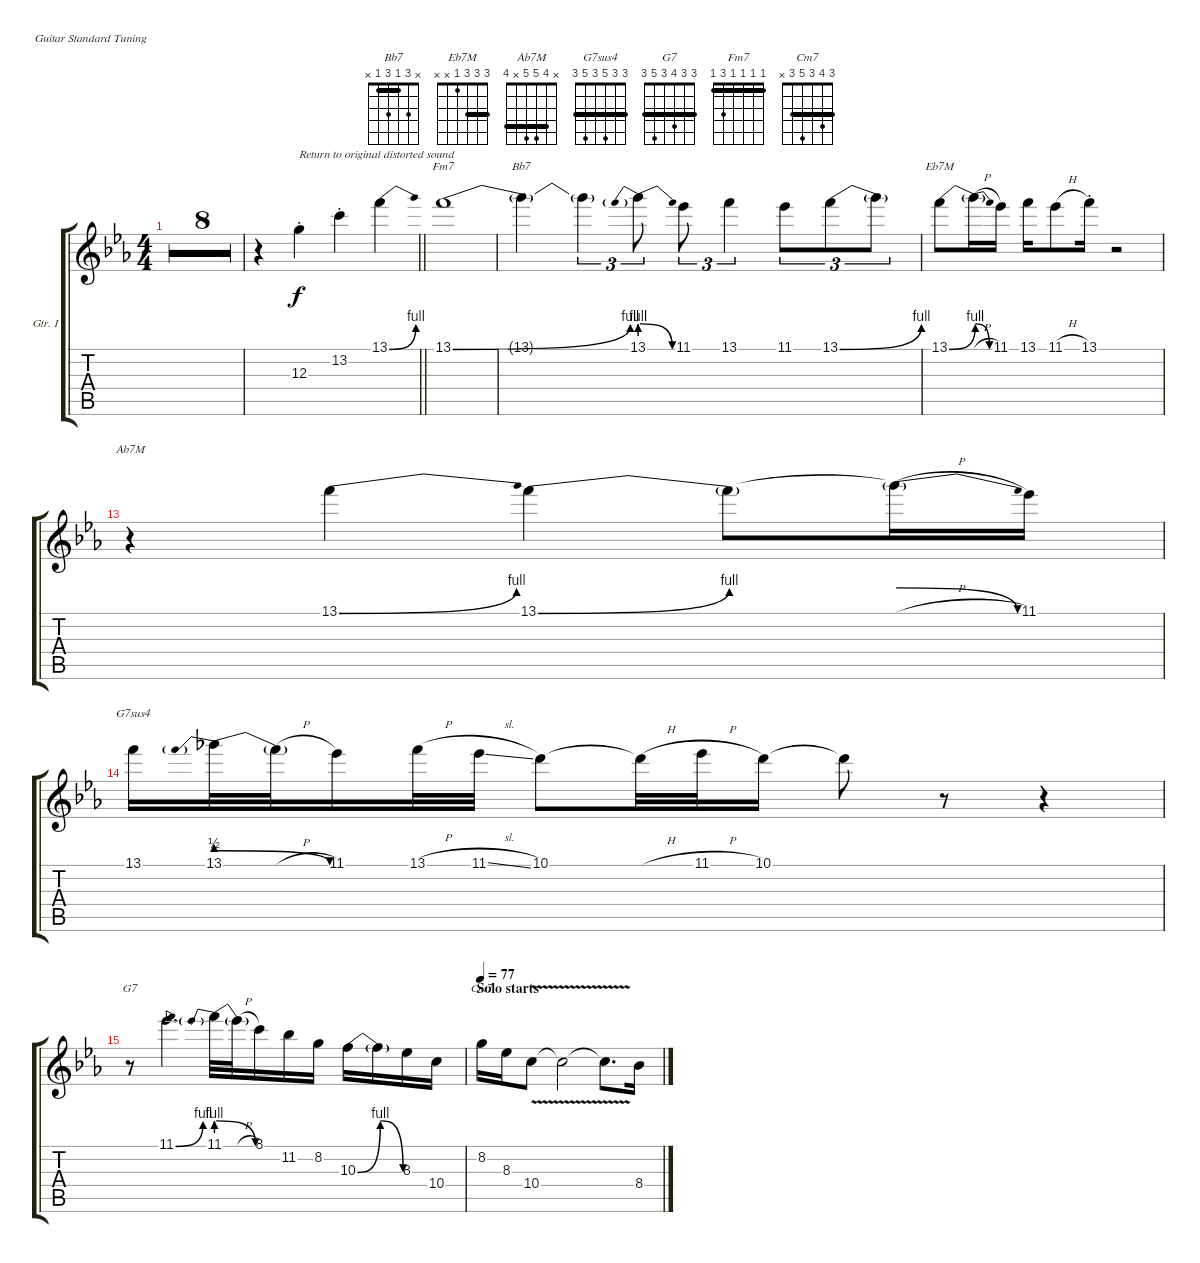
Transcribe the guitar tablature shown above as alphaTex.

\bracketExtendMode groupsimilarinstruments
\firstSystemTrackNameOrientation horizontal
\otherSystemsTrackNameOrientation horizontal
\defaultBarNumberDisplay FirstOfSystem
\track ("Guitar I" "Gtr. I") {multiBarRest instrument distortionguitar}
\staff {score tabs}
\tuning (E4 B3 G3 D3 A2 E2)
\chord ("Bb7" x 3 1 3 1 x) {showfingering false barre 1}
\chord ("Eb7M" 3 3 3 1 x x) {showfingering false barre (3 3)}
\chord ("Ab7M" x 4 5 5 x 4) {showfingering false barre 4}
\chord ("G7sus4" 3 3 5 3 5 3) {showfingering false barre (3 3 3)}
\chord ("G7" 3 3 4 3 5 3) {showfingering false barre (3 3 3)}
\chord ("Fm7" 1 1 1 1 3 1) {showfingering false barre (1 1 1 1)}
\chord ("Cm7" 3 4 3 5 3 x) {showfingering false barre (3 3)}
\ts (4 4)
\tempo 74
\clef g2
\ks eb
r.1{dy f} |
r.1 |
r.1 |
r.1 |
r.1 |
r.1 |
r.1 |
r.1 |
\barLineRight lightlight
r.4 12.3{st}.4{txt "Return to original distorted sound"} 13.2{st}.4 13.1{be (bend 0 0 15 4)}.4 |
13.1{be (bend 0 0 3 4)}.1{ch "Fm7"} |
13.1{t}.4{ch "Bb7"} 13.1{t}.4{tu (3 2)} 13.1{be (prebendrelease 0 4 15 0)}.8{tu (3 2)} 11.1.8{tu (3 2)} 13.1.4{tu (3 2)} 11.1.8{tu (3 2)} 13.1{be (bend 0 0 15 4)}.8{tu (3 2)} 13.1{t}.8{tu (3 2)} |
13.1{be (bend 0 0 15 4)}.8{ch "Eb7M"} 13.1{be (release 0 4 15 0) h t}.16 11.1.16 13.1.16 11.1{h}.8 13.1{st}.16 r.2 |
r.4{ch "Ab7M"} 13.1{be (bend 0 0 15 4)}.4 13.1{be (bend 0 0 15 4)}.4 13.1{be (hold 0 0 60 0) t}.8 13.1{be (release 0 4 15 0) h t}.16 11.1.16 |
13.1.16{ch "G7sus4"} 13.1{be (prebendrelease 0 2 59.4 0)}.32 13.1{h t}.32 11.1.16 13.1{h}.32 11.1{sl}.32 10.1.8 10.1{h t}.32 11.1{h}.32 10.1.16 10.1{t}.8 r.8 r.4 |
r.8{ch "G7"} 11.1{be (bend 0 0 10.2 4)}.4{d} 11.1{be (prebendrelease 0 4 59.4 0)}.32 11.1{h t}.32 8.1.16 11.2.16 8.2.16 10.3{be (bendrelease 0 0 10.2 4 20.4 4 30 0)}.16 10.3{t}.16 8.3.16 10.4.16 |
\section ("" "Solo starts")
\tempo 77
8.2.16{ch "Cm7"} 8.3.16 10.4{v}.8 10.4{v t}.2 10.4{v t}.8{d} 8.4.16
